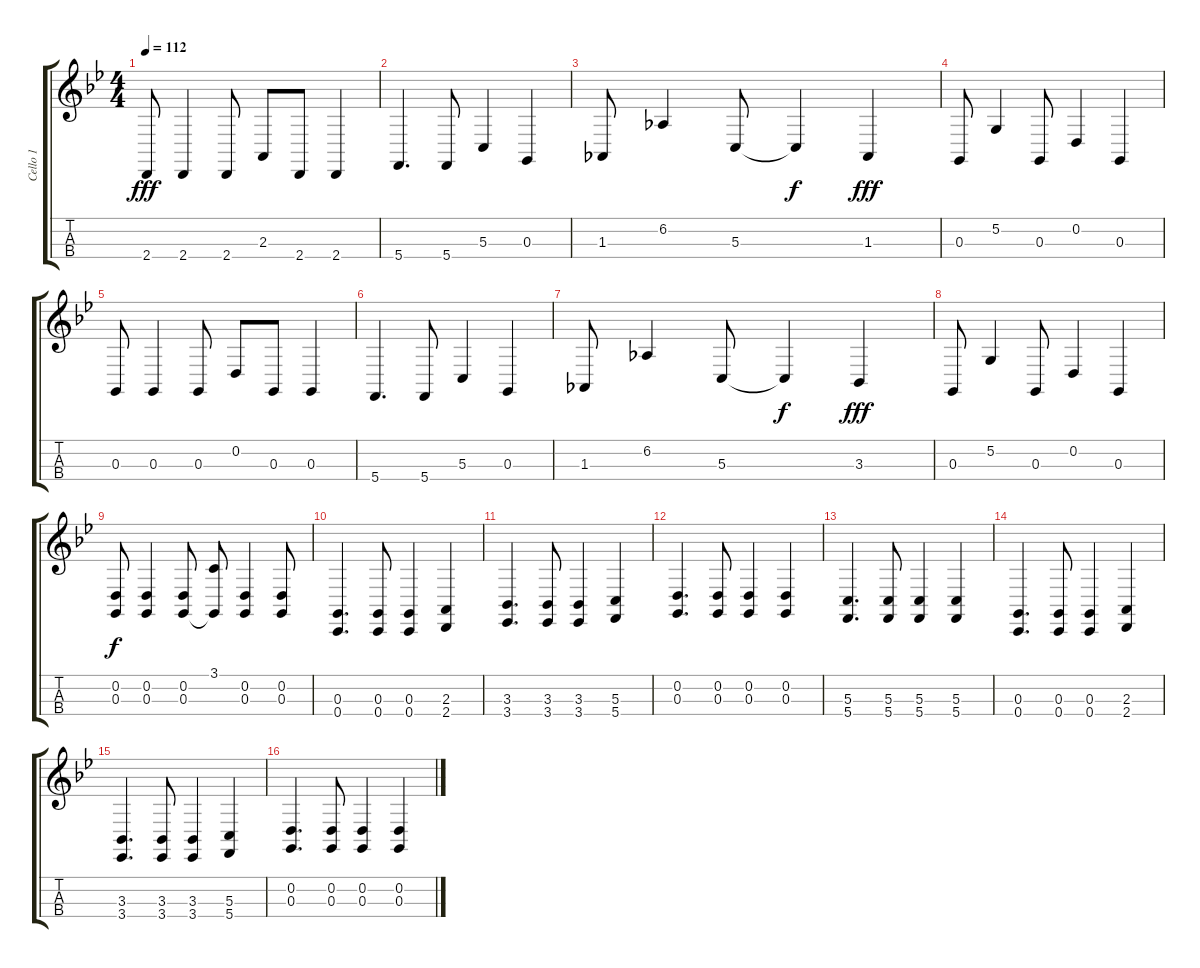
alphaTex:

\track ("Cello 1" "Cello 1") {instrument cello}
\staff {score tabs}
\tuning (A3 D3 G2 C2) {hide}
\ts (4 4)
\tempo 112
\clef g2
\ks bb
2.4.8{dy fff} 2.4.4 2.4.8 2.3.8 2.4.8 2.4.4 |
5.4.4{d} 5.4.8 5.3.4 0.3.4 |
1.3.8 6.2.4 5.3.8 5.3{t}.4{dy f} 1.3.4{dy fff} |
0.3.8 5.2.4 0.3.8 0.2.4 0.3.4 |
0.3.8 0.3.4 0.3.8 0.2.8 0.3.8 0.3.4 |
5.4.4{d} 5.4.8 5.3.4 0.3.4 |
1.3.8 6.2.4 5.3.8 5.3{t}.4{dy f} 3.3.4{dy fff} |
0.3.8 5.2.4 0.3.8 0.2.4 0.3.4 |
(0.2 0.3).8{dy f instrument cello} (0.2 0.3).4 (0.2 0.3).8 (3.1 0.3{t}).8 (0.2 0.3).4 (0.2 0.3).8 |
(0.3 0.4).4{d} (0.3 0.4).8 (0.3 0.4).4 (2.3 2.4).4 |
(3.3 3.4).4{d} (3.3 3.4).8 (3.3 3.4).4 (5.3 5.4).4 |
(0.2 0.3).4{d} (0.2 0.3).8 (0.2 0.3).4 (0.2 0.3).4 |
(5.3 5.4).4{d} (5.3 5.4).8 (5.3 5.4).4 (5.3 5.4).4 |
(0.3 0.4).4{d} (0.3 0.4).8 (0.3 0.4).4 (2.3 2.4).4 |
(3.3 3.4).4{d} (3.3 3.4).8 (3.3 3.4).4 (5.3 5.4).4 |
(0.2 0.3).4{d} (0.2 0.3).8 (0.2 0.3).4 (0.2 0.3).4
